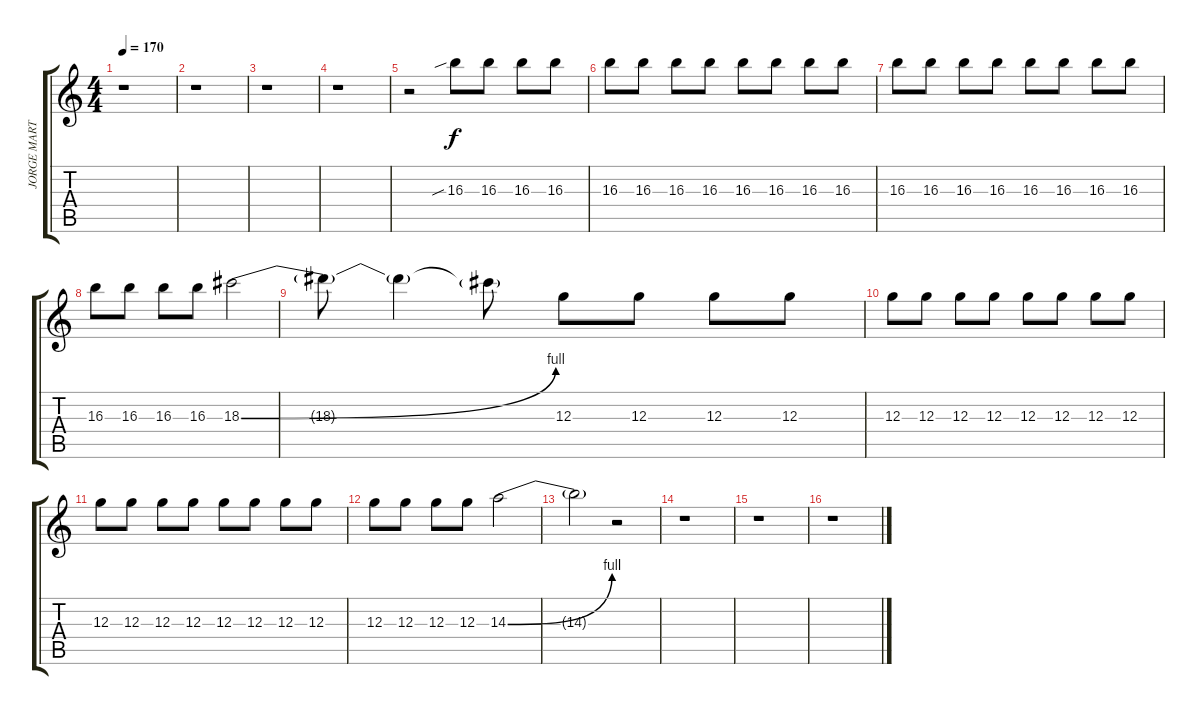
\track ("JORGE MARTINEZ" "JORGE MART") {instrument distortionguitar}
\staff {score tabs}
\tuning (E4 B3 G3 D3 A2 E2) {hide}
\ts (4 4)
\tempo 170
\clef g2
\ks c
r.1{dy f instrument distortionguitar} |
r.1 |
r.1 |
r.1 |
r.2 16.3{sib}.8 16.3.8 16.3.8 16.3.8 |
16.3.8 16.3.8 16.3.8 16.3.8 16.3.8 16.3.8 16.3.8 16.3.8 |
16.3.8 16.3.8 16.3.8 16.3.8 16.3.8 16.3.8 16.3.8 16.3.8 |
16.3.8 16.3.8 16.3.8 16.3.8 18.3{be (bend 0 0 60 4)}.2 |
18.3{t}.8 18.3{t}.4 18.3{t}.8 12.3.8 12.3.8 12.3.8 12.3.8 |
12.3.8 12.3.8 12.3.8 12.3.8 12.3.8 12.3.8 12.3.8 12.3.8 |
12.3.8 12.3.8 12.3.8 12.3.8 12.3.8 12.3.8 12.3.8 12.3.8 |
12.3.8 12.3.8 12.3.8 12.3.8 14.3{be (bend 0 0 60 4)}.2 |
14.3{t}.2 r.2 |
r.1 |
r.1 |
r.1
